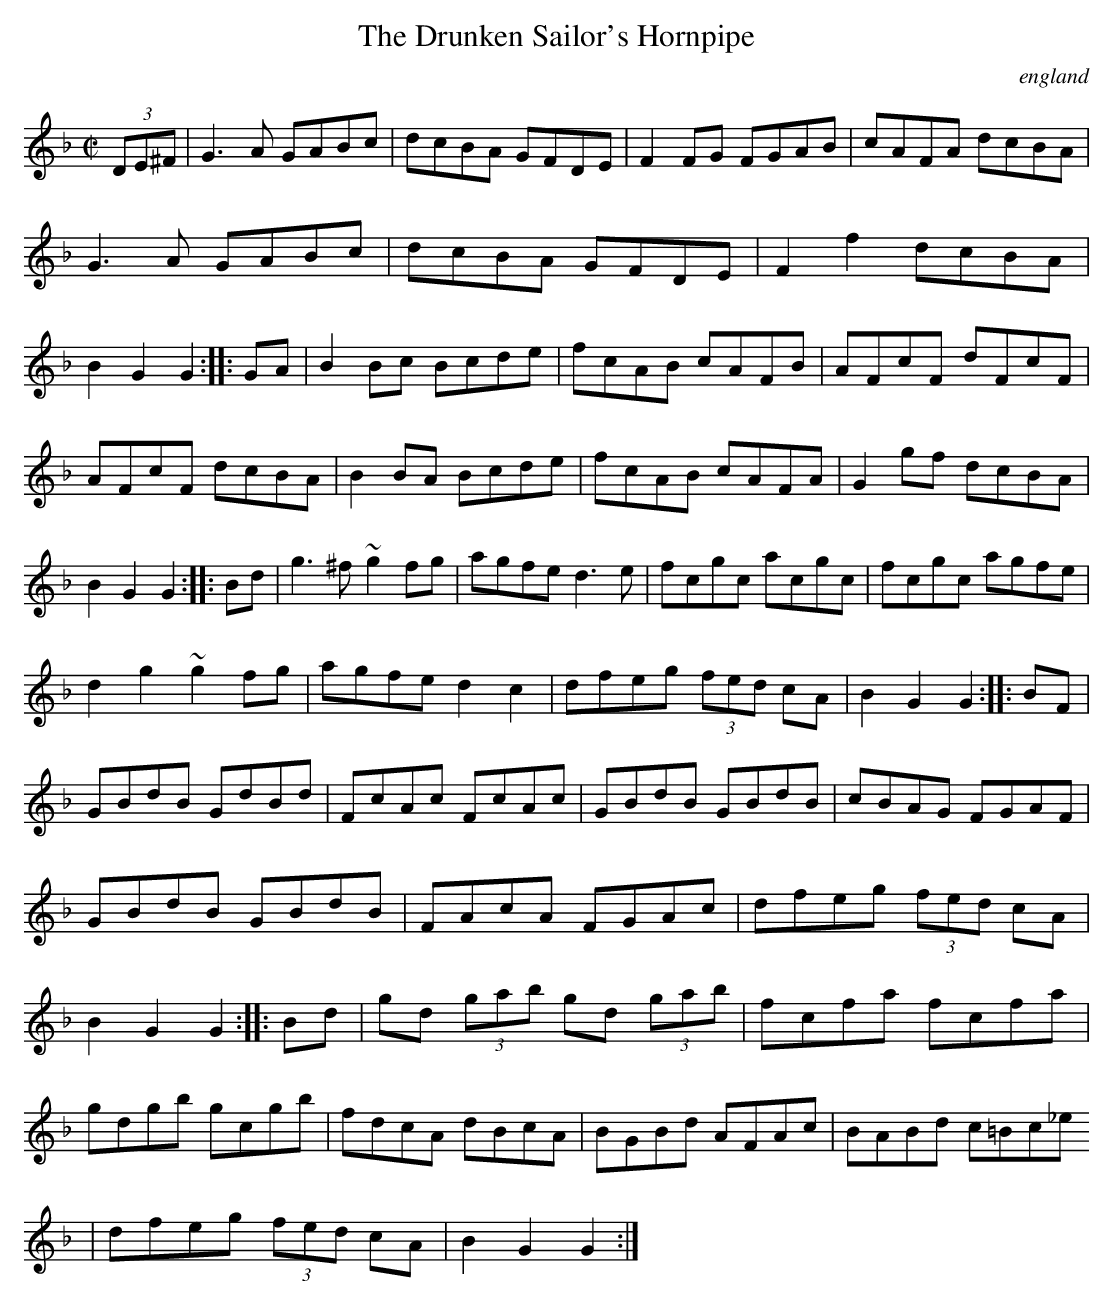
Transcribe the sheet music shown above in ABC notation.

X:1
T:The Drunken Sailor's Hornpipe
O:england
M:C|
L:1/8
K:GDor
(3DE^F|G3 A GABc|dcBA GFDE|F2FG FGAB|cAFA dcBA|G3 A GABc|dcBA GFDE|\
F2f2dcBA|B2G2G2::GA|B2Bc Bcde|fcAB cAFB|AFcF dFcF|AFcF dcBA|B2BA Bcde|\
fcAB cAFA|G2gf dcBA|B2G2G2::Bd|g3^f ~g2fg|agfe d3 e|fcgc acgc|fcgc agfe|
\
d2g2~g2^ fg|agfe d2c2|dfeg (3fed cA|B2G2G2::BF|GBdB GdBd|FcAc FcAc|\
GBdB GBdB|cBAG FGAF|GBdB GBdB|FAcA FGAc|dfeg (3fed cA|B2G2G2::\
Bd|gd (3gab gd (3gab|fcfa fcfa|gdgb gcgb|fdcA dBcA|BGBd AFAc|BABd c=Bc_e
|\
dfeg (3fed cA|B2G2G2:|
